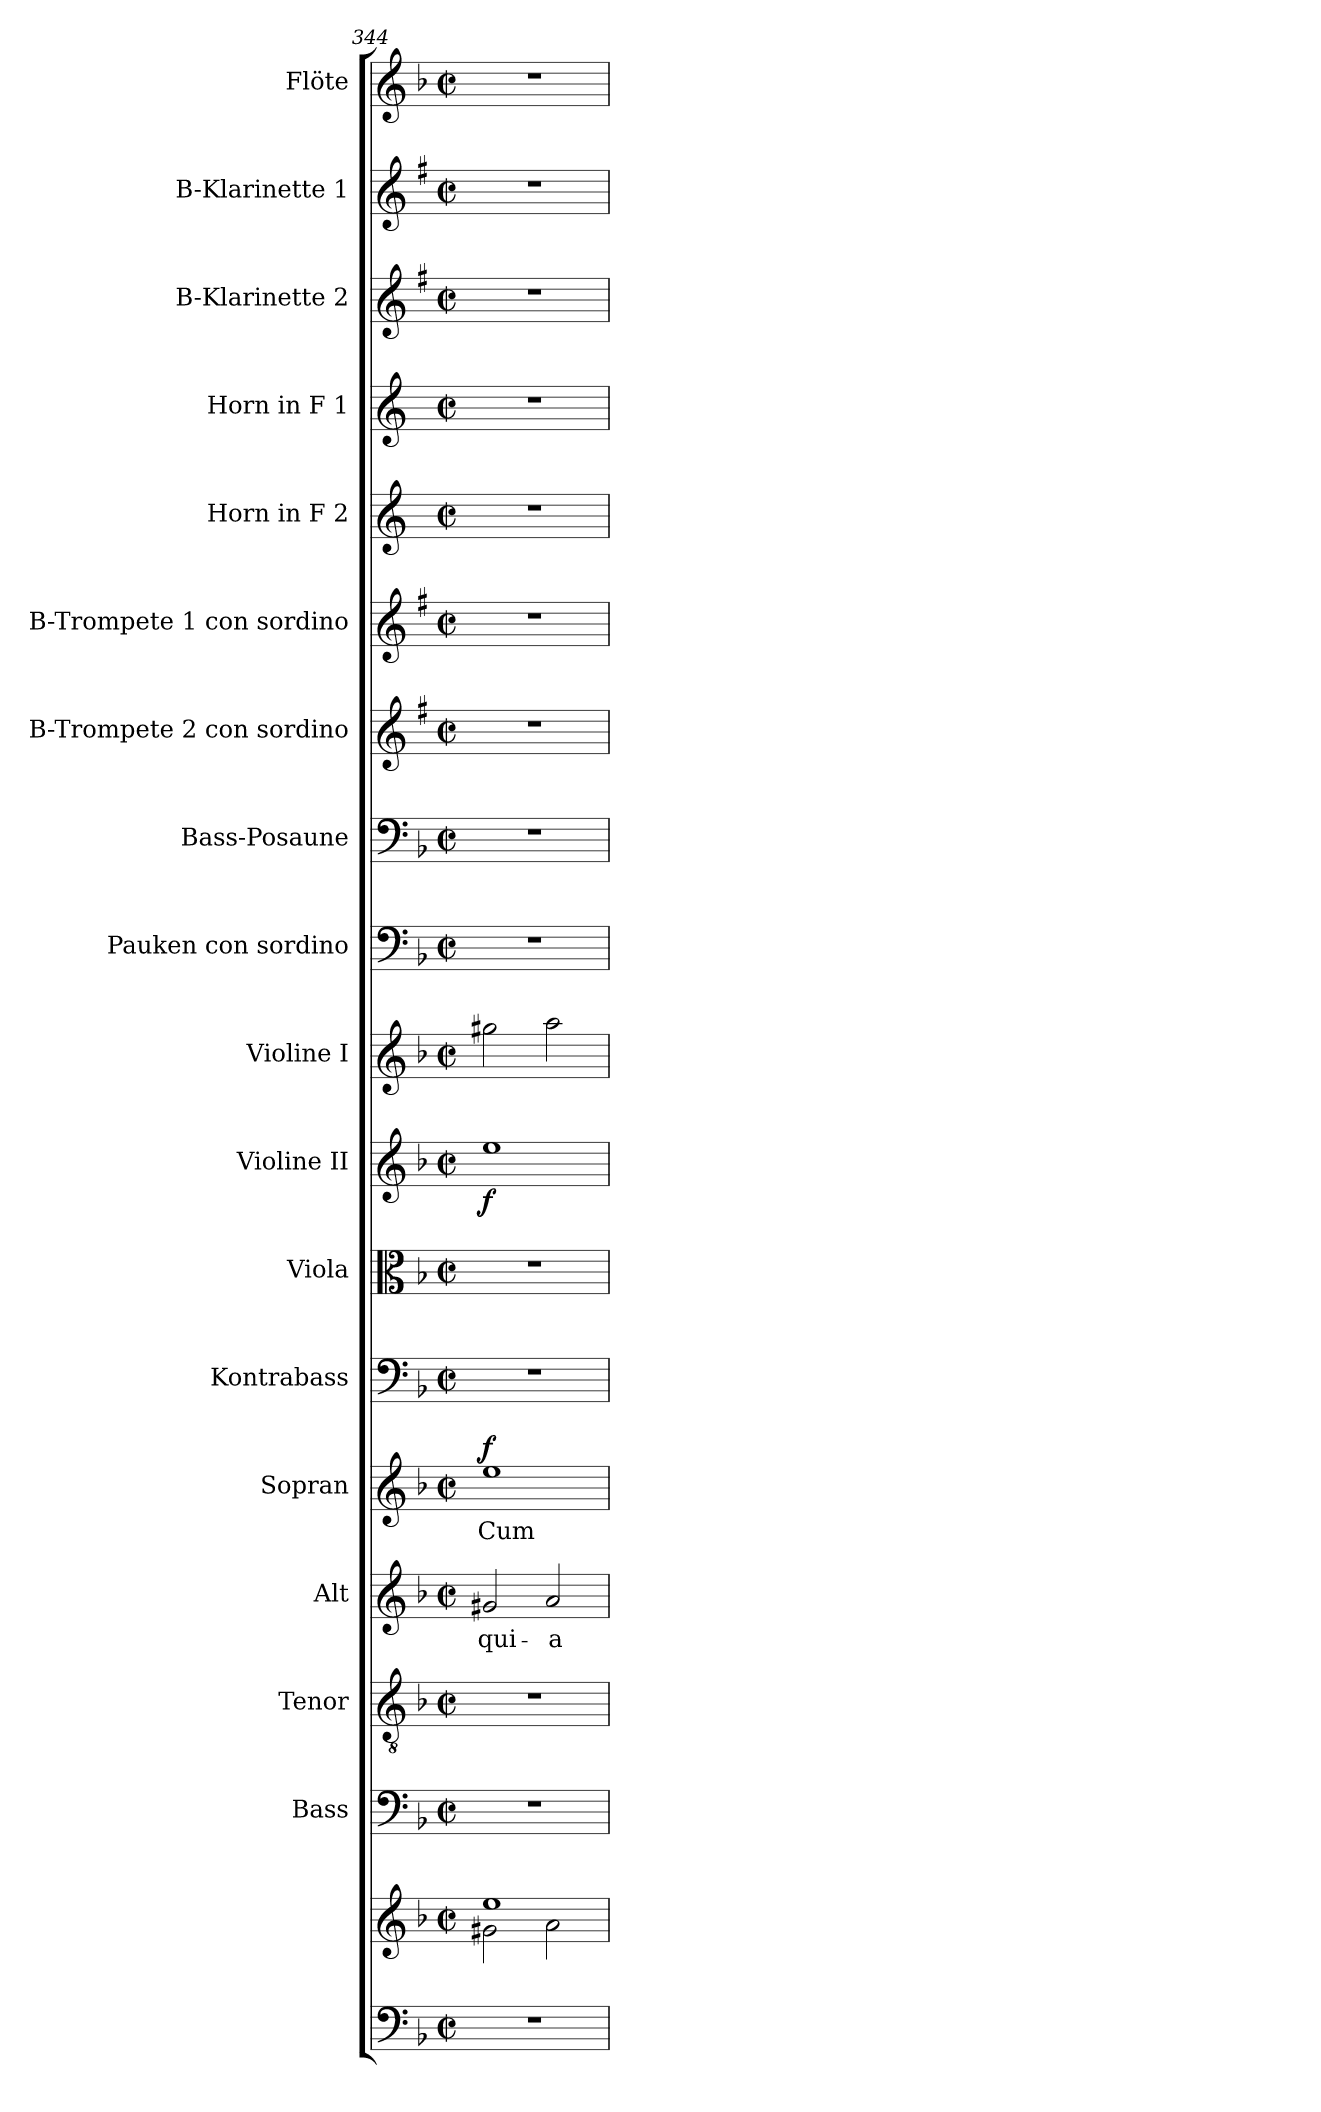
**kern	**kern	**kern	**kern	**kern	**text	**kern	**text	**dynam	**kern	**kern	**kern	**dynam	**kern	**kern	**kern	**kern	**kern	**kern	**kern	**kern	**kern	**kern
*part18	*part18	*part17	*part16	*part15	*part15	*part14	*part14	*part14	*part13	*part12	*part11	*part11	*part10	*part9	*part8	*part7	*part6	*part5	*part4	*part3	*part2	*part1
*staff19	*staff18	*staff17	*staff16	*staff15	*staff15	*staff14	*staff14	*staff14	*staff13	*staff12	*staff11	*staff11	*staff10	*staff9	*staff8	*staff7	*staff6	*staff5	*staff4	*staff3	*staff2	*staff1
*	*	*I"Bass	*I"Tenor	*I"Alt	*	*I"Sopran	*	*	*I"Kontrabass	*I"Viola	*I"Violine II	*	*I"Violine I	*I"Pauken con sordino	*I"Bass-Posaune	*I"B-Trompete 2 con sordino	*I"B-Trompete 1 con sordino	*I"Horn in F 2	*I"Horn in F 1	*I"B-Klarinette 2	*I"B-Klarinette 1	*I"Flöte
*	*	*I'B.	*I'T.	*I'A.	*	*I'S.	*	*	*I'Kb.	*I'Vla.	*I'Vl. II	*	*I'Vl. I	*I'Pk.	*I'B. Pos.	*I'B Trp. 2	*I'B Trp. 1	*	*	*I'B Kl. 2	*I'B Kl. 1	*I'Fl.
*clefF4	*clefG2	*clefF4	*clefGv2	*clefG2	*	*clefG2	*	*	*clefF4	*clefC3	*clefG2	*	*clefG2	*clefF4	*clefF4	*clefG2	*clefG2	*clefG2	*clefG2	*clefG2	*clefG2	*clefG2
*	*	*	*	*	*	*	*	*	*ITrd7c12	*	*	*	*	*	*	*ITrd1c2	*ITrd1c2	*ITrd4c7	*ITrd4c7	*ITrd1c2	*ITrd1c2	*
*k[b-]	*k[b-]	*k[b-]	*k[b-]	*k[b-]	*	*k[b-]	*	*	*k[b-]	*k[b-]	*k[b-]	*	*k[b-]	*k[b-]	*k[b-]	*k[b-]	*k[b-]	*k[b-]	*k[b-]	*k[b-]	*k[b-]	*k[b-]
*F:	*F:	*F:	*F:	*F:	*	*F:	*	*	*F:	*F:	*F:	*	*F:	*F:	*F:	*F:	*F:	*F:	*F:	*F:	*F:	*F:
*M2/2	*M2/2	*M2/2	*M2/2	*M2/2	*	*M2/2	*	*	*M2/2	*M2/2	*M2/2	*	*M2/2	*M2/2	*M2/2	*M2/2	*M2/2	*M2/2	*M2/2	*M2/2	*M2/2	*M2/2
*met(c|)	*met(c|)	*met(c|)	*met(c|)	*met(c|)	*	*met(c|)	*	*	*met(c|)	*met(c|)	*met(c|)	*	*met(c|)	*met(c|)	*met(c|)	*met(c|)	*met(c|)	*met(c|)	*met(c|)	*met(c|)	*met(c|)	*met(c|)
=344	=344	=344	=344	=344	=344	=344	=344	=344	=344	=344	=344	=344	=344	=344	=344	=344	=344	=344	=344	=344	=344	=344
*	*^	*	*	*	*	*	*	*	*	*	*	*	*	*	*	*	*	*	*	*	*	*
!	!	!	!	!	!	!LO:LY:b	!	!LO:LY:b	!LO:DY:a	!	!	!	!LO:DY:b	!	!	!	!	!	!	!	!	!	!
1r	1ee	2g#X\	1r	1r	2g#X/	qui-	1ee	Cum	f	1r	1r	1ee	f	2gg#X\	1r	1r	1r	1r	1r	1r	1r	1r	1r
!	!	!	!	!	!	!LO:LY:b	!	!	!	!	!	!	!	!	!	!	!	!	!	!	!	!	!
.	.	2a\	.	.	2a/	-a	.	.	.	.	.	.	.	2aa\	.	.	.	.	.	.	.	.	.
*	*v	*v	*	*	*	*	*	*	*	*	*	*	*	*	*	*	*	*	*	*	*	*	*
=	=	=	=	=	=	=	=	=	=	=	=	=	=	=	=	=	=	=	=	=	=	=
*-	*-	*-	*-	*-	*-	*-	*-	*-	*-	*-	*-	*-	*-	*-	*-	*-	*-	*-	*-	*-	*-	*-
